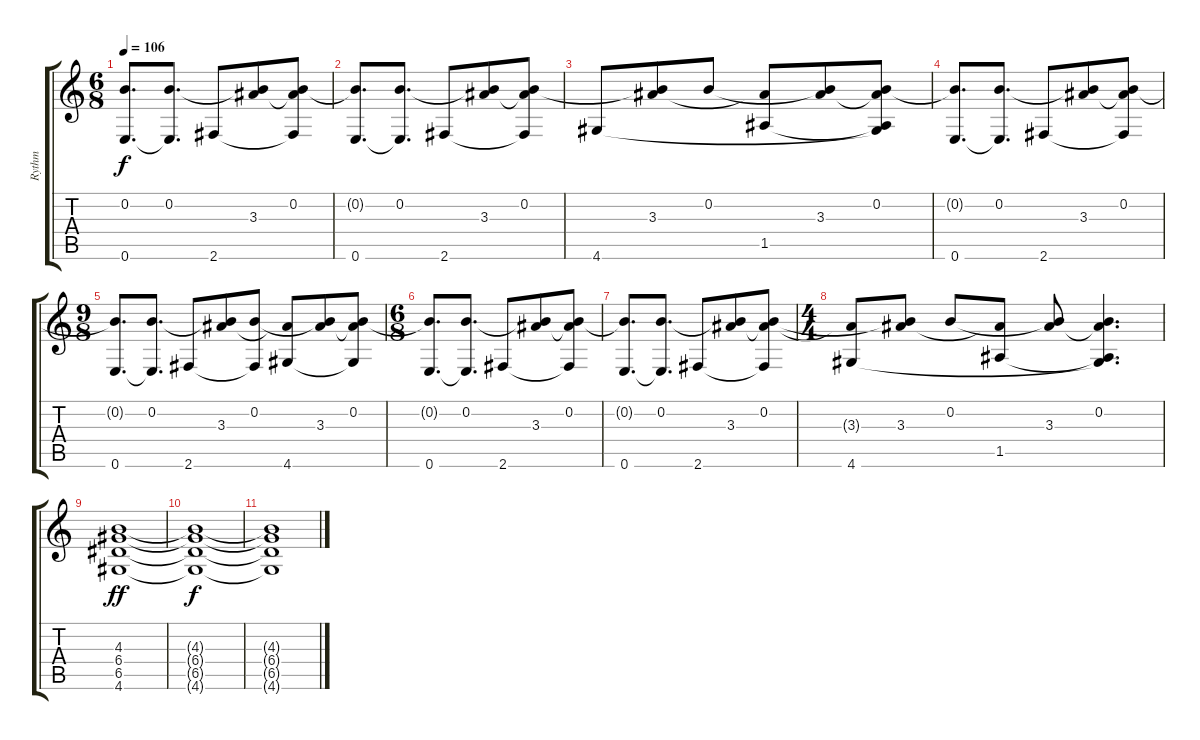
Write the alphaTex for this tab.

\track ("Rythm" "Rythm") {instrument overdrivenguitar}
\staff {score tabs}
\tuning (E4 B3 G3 D3 A2 E2) {hide}
\ts (6 8)
\tempo 106
\clef g2
\ks c
(0.2{t} 0.6).8{d dy f} (0.2 0.6{t}).8{d} 2.6.8 (0.2{t} 3.3).8 (0.2 3.3{t} 2.6{t}).8 |
(0.2{t} 0.6).8{d} (0.2 0.6{t}).8{d} 2.6.8 (0.2{t} 3.3).8 (0.2 3.3{t} 2.6{t}).8 |
4.6.8 (0.2{t} 3.3).8 0.2.8 (3.3{t} 1.5).8 (0.2{t} 3.3).8 (0.2 3.3{t} 1.5{t} 4.6{t}).8 |
(0.2{t} 0.6).8{d} (0.2 0.6{t}).8{d} 2.6.8 (0.2{t} 3.3).8 (0.2 3.3{t} 2.6{t}).8 |
\ts (9 8)
(0.2{t} 0.6).8{d} (0.2 0.6{t}).8{d} 2.6.8 (0.2{t} 3.3).8 (0.2 2.6{t}).8 (3.3{t} 4.6).8 (0.2{t} 3.3).8 (0.2 3.3{t} 4.6{t}).8 |
\ts (6 8)
(0.2{t} 0.6).8{d} (0.2 0.6{t}).8{d} 2.6.8 (0.2{t} 3.3).8 (0.2 3.3{t} 2.6{t}).8 |
(0.2{t} 0.6).8{d} (0.2 0.6{t}).8{d} 2.6.8 (0.2{t} 3.3).8 (0.2 3.3{t} 2.6{t}).8 |
\ts (4 4)
(3.3{t} 4.6).8 (0.2{t} 3.3).8 0.2.8 (3.3{t} 1.5).8 (0.2{t} 3.3).8 (0.2 3.3{t} 1.5{t} 4.6{t}).4{d} |
(4.3 6.4 6.5 4.6).1{dy ff} |
(4.3{t} 6.4{t} 6.5{t} 4.6{t}).1{dy f} |
(4.3{t} 6.4{t} 6.5{t} 4.6{t}).1
